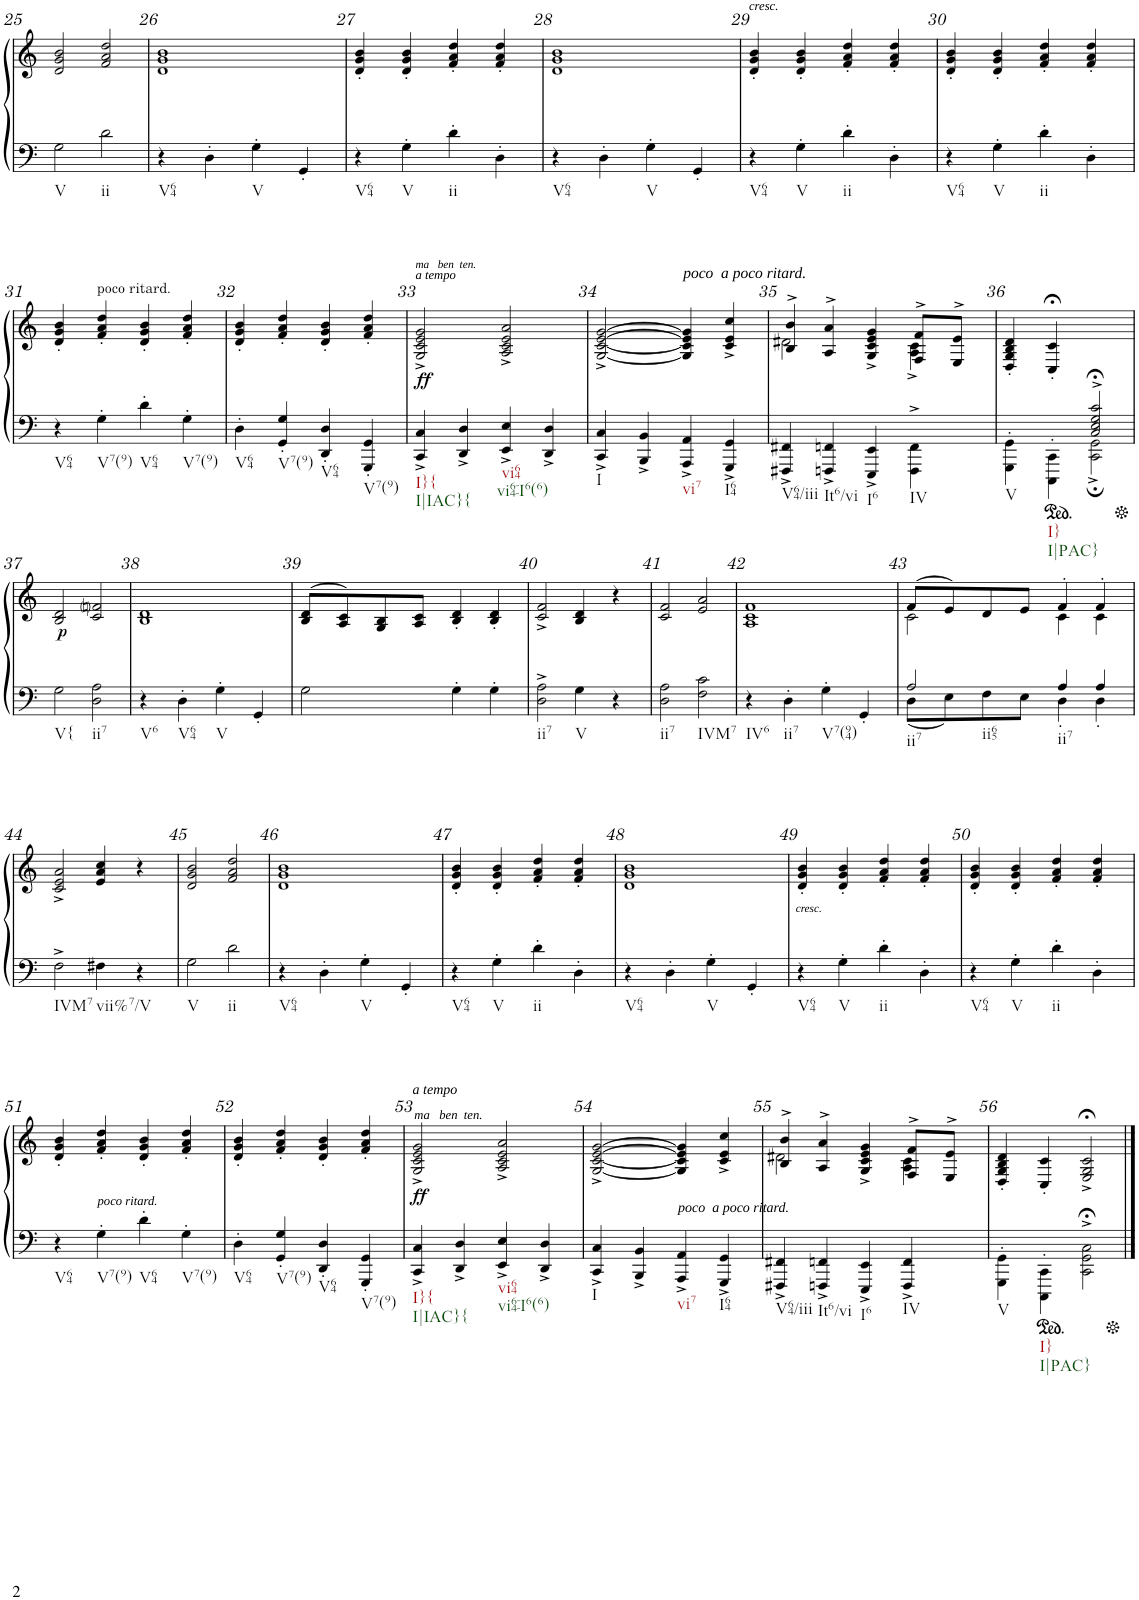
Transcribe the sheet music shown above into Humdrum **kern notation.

**kern	**kern	**dynam
*part1	*part1	*part1
*staff2	*staff1	*staff1/2
*I"Midi_1	*	*
!!LO:PB:g=z
*clefF4	*clefG2	*
*k[]	*k[]	*
*M2/2	*M2/2	*
*met(c|)	*met(c|)	*
=25	=25	=25
!LO:TX:b:t=V	!	!
2G\	2d/ 2g/ 2b/	.
!LO:TX:b:t=ii	!	!
2d\	2f/ 2a/ 2dd/	.
=26	=26	=26
!LO:TX:b:t=V64	!	!
4r	1d 1g 1b	.
4D'\	.	.
!LO:TX:b:t=V	!	!
4G'\	.	.
4GG'/	.	.
=27	=27	=27
!LO:TX:b:t=V64	!	!
4r	4d/' 4g/' 4b/'	.
!LO:TX:b:t=V	!	!
4G'\	4d/' 4g/' 4b/'	.
!LO:TX:b:t=ii	!	!
4d'\	4f/' 4a/' 4dd/'	.
4D'\	4f/' 4a/' 4dd/'	.
=28	=28	=28
!LO:TX:b:t=V64	!	!
4r	1d 1g 1b	.
4D'\	.	.
!LO:TX:b:t=V	!	!
4G'\	.	.
4GG'/	.	.
=29	=29	=29
!	!LO:TX:a:i:t=cresc.	!
!LO:TX:b:t=V64	!	!
4r	4d/' 4g/' 4b/'	.
!LO:TX:b:t=V	!	!
4G'\	4d/' 4g/' 4b/'	.
!LO:TX:b:t=ii	!	!
4d'\	4f/' 4a/' 4dd/'	.
4D'\	4f/' 4a/' 4dd/'	.
=30	=30	=30
!LO:TX:b:t=V64	!	!
4r	4d/' 4g/' 4b/'	.
!LO:TX:b:t=V	!	!
4G'\	4d/' 4g/' 4b/'	.
!LO:TX:b:t=ii	!	!
4d'\	4f/' 4a/' 4dd/'	.
4D'\	4f/' 4a/' 4dd/'	.
!!LO:LB:g=z
=31	=31	=31
!LO:TX:b:t=V64	!	!
4r	4d/' 4g/' 4b/'	.
!	!LO:TX:a:t=poco ritard.	!
!LO:TX:b:t=V7(9)	!	!
4G'\	4f/' 4a/' 4dd/'	.
!LO:TX:b:t=V64	!	!
4d'\	4d/' 4g/' 4b/'	.
!LO:TX:b:t=V7(9)	!	!
4G'\	4f/' 4a/' 4dd/'	.
=32	=32	=32
!LO:TX:b:t=V64	!	!
4D'\	4d/' 4g/' 4b/'	.
!LO:TX:b:t=V7(9)	!	!
4GG/' 4G/'	4f/' 4a/' 4dd/'	.
!LO:TX:b:t=V64	!	!
4DD/' 4D/'	4d/' 4g/' 4b/'	.
!LO:TX:b:t=V7(9)	!	!
4GGG/' 4GG/'	4f/' 4a/' 4dd/'	.
=33	=33	=33
!	!LO:TX:a:i:t=a tempo	!
!	!LO:TX:a:i:t=ma   ben  ten.	!
!LO:TX:b:t=I}{	!	!
!LO:TX:b:t=I|IAC}{	!	!
!	!	!LO:DY:b
4CC/^ 4C/^	2G/^ 2c/^ 2e/^ 2g/^	ff
4DD/^ 4D/^	.	.
!LO:TX:b:t=vi64	!	!
!LO:TX:b:t=vi64-I6(6)	!	!
4EE/^ 4E/^	2A/^ 2c/^ 2e/^ 2a/^	.
4DD/^ 4D/^	.	.
=34	=34	=34
!LO:TX:b:t=I	!	!
4CC/^ 4C/^	[2G/^ [2c/^ [2e/^ [2g/^	.
4BBB/^ 4BB/^	.	.
!	!LO:TX:a:i:t=poco  a poco ritard.	!
!LO:TX:b:t=vi7	!	!
4AAA/^ 4AA/^	4G/] 4c/] 4e/] 4g/]	.
!LO:TX:b:t=I64	!	!
4GGG/^ 4GG/^	4c/^ 4e/^ 4cc/^	.
=35	=35	=35
*	*^	*
!LO:TX:b:t=V64/iii	!	!	!
4FFF#X/^ 4FF#X/^	4B/^ 4b/^	2d#X\	.
!LO:TX:b:t=It6/vi	!	!	!
4FFFn/^ 4FFn/^	4A/^ 4a/^	.	.
!LO:TX:b:t=I6	!	!	!
4EEE/^ 4EE/^	4G/^ 4c/^ 4e/^ 4g/^	4ryy	.
!LO:TX:b:t=IV	!	!	!
4FFF\^ 4FF\^	8F/^ 8f/^L	4A\^ 4c\^	.
.	8E/^ 8e/^J	.	.
*	*v	*v	*
=36	=36	=36
*^	*	*
!LO:TX:b:t=V	!	!	!
4GGG\' 4GG\'	2ryy	4D/' 4G/' 4B/' 4d/'	.
!LO:TX:b:t=I}	!	!	!
!LO:TX:b:t=I|PAC}	!	!	!
4CCC\' 4CC\'	.	4C/;<' 4c/;<'	.
2C/;<^> 2E/;<^> 2G/;<^> 2c/;<^>	2CC\;^< 2GG\;^<	2ryy	.
!!LO:LB:g=z
=37	=37	=37	=37
!LO:TX:b:t=V{	!	!	!
!	!	!	!LO:DY:b
*v	*v	*	*
2G\	2B/ 2d/	p
!LO:TX:b:t=ii7	!	!
2D\ 2A\	2c/ 2fni/	.
=38	=38	=38
!LO:TX:b:t=V6	!	!
4r	1B 1d	.
!LO:TX:b:t=V64	!	!
4D'\	.	.
!LO:TX:b:t=V	!	!
4G'\	.	.
4GG'/	.	.
=39	=39	=39
2G\	(>8B/ 8d/L	.
.	8A/ 8c/)	.
.	8G/ 8B/	.
.	8A/ 8c/J	.
4G'\	4B/' 4d/'	.
4G'\	4B/' 4d/'	.
=40	=40	=40
!LO:TX:b:t=ii7	!	!
2D\^ 2A\^	2c/^ 2f/^	.
!LO:TX:b:t=V	!	!
4G\	4B/ 4d/	.
4r	4r	.
=41	=41	=41
!LO:TX:b:t=ii7	!	!
2D\ 2A\	2c/ 2f/	.
!LO:TX:b:t=IVM7	!	!
2F\ 2c\	2e/ 2a/	.
=42	=42	=42
!LO:TX:b:t=IV6	!	!
4r	1A 1c 1f	.
!LO:TX:b:t=ii7	!	!
4D'\	.	.
!LO:TX:b:t=V7(94)	!	!
4G'\	.	.
4GG'/	.	.
=43	=43	=43
*^	*^	*
!LO:TX:b:t=ii7	!	!	!	!
!LO:TX:b:t=ii65	!	!	!	!
2A/	8D\L	(>8f/L	2c\	.
.	8E\	8e/)	.	.
.	8F\	8d/	.	.
.	8E\J	8e/J	.	.
!LO:TX:b:t=ii7	!	!	!	!
4A/	4D'\	4f'/	4c\	.
4A/	4D'\	4f'/	4c\	.
!!LO:LB:g=z
=44	=44	=44	=44	=44
!LO:TX:b:t=IVM7	!	!	!	!
*v	*v	*	*	*
*	*v	*v	*
2F^\	2c/^ 2e/^ 2a/^	.
!LO:TX:b:t=vii%7/V	!	!
4F#X\	4e/ 4a/ 4cc/	.
4r	4r	.
=45	=45	=45
!LO:TX:b:t=V	!	!
2G\	2d/ 2g/ 2b/	.
!LO:TX:b:t=ii	!	!
2d\	2f/ 2a/ 2dd/	.
=46	=46	=46
!LO:TX:b:t=V64	!	!
4r	1d 1g 1b	.
4D'\	.	.
!LO:TX:b:t=V	!	!
4G'\	.	.
4GG'/	.	.
=47	=47	=47
!LO:TX:b:t=V64	!	!
4r	4d/' 4g/' 4b/'	.
!LO:TX:b:t=V	!	!
4G'\	4d/' 4g/' 4b/'	.
!LO:TX:b:t=ii	!	!
4d'\	4f/' 4a/' 4dd/'	.
4D'\	4f/' 4a/' 4dd/'	.
=48	=48	=48
!LO:TX:b:t=V64	!	!
4r	1d 1g 1b	.
4D'\	.	.
!LO:TX:b:t=V	!	!
4G'\	.	.
4GG'/	.	.
=49	=49	=49
!	!LO:TX:b:i:t=cresc.	!
!LO:TX:b:t=V64	!	!
4r	4d/' 4g/' 4b/'	.
!LO:TX:b:t=V	!	!
4G'\	4d/' 4g/' 4b/'	.
!LO:TX:b:t=ii	!	!
4d'\	4f/' 4a/' 4dd/'	.
4D'\	4f/' 4a/' 4dd/'	.
=50	=50	=50
!LO:TX:b:t=V64	!	!
4r	4d/' 4g/' 4b/'	.
!LO:TX:b:t=V	!	!
4G'\	4d/' 4g/' 4b/'	.
!LO:TX:b:t=ii	!	!
4d'\	4f/' 4a/' 4dd/'	.
4D'\	4f/' 4a/' 4dd/'	.
!!LO:LB:g=z
=51	=51	=51
!LO:TX:b:t=V64	!	!
4r	4d/' 4g/' 4b/'	.
!LO:TX:a:i:t=poco ritard.	!	!
!LO:TX:b:t=V7(9)	!	!
4G'\	4f/' 4a/' 4dd/'	.
!LO:TX:b:t=V64	!	!
4d'\	4d/' 4g/' 4b/'	.
!LO:TX:b:t=V7(9)	!	!
4G'\	4f/' 4a/' 4dd/'	.
=52	=52	=52
!LO:TX:b:t=V64	!	!
4D'\	4d/' 4g/' 4b/'	.
!LO:TX:b:t=V7(9)	!	!
4GG/' 4G/'	4f/' 4a/' 4dd/'	.
!LO:TX:b:t=V64	!	!
4DD/' 4D/'	4d/' 4g/' 4b/'	.
!LO:TX:b:t=V7(9)	!	!
4GGG/' 4GG/'	4f/' 4a/' 4dd/'	.
=53	=53	=53
!	!LO:TX:a:i:t=ma   ben  ten.	!
!	!LO:TX:a:i:t=a tempo	!
!LO:TX:b:t=I}{	!	!
!LO:TX:b:t=I|IAC}{	!	!
!	!	!LO:DY:b
4CC/^ 4C/^	2G/^ 2c/^ 2e/^ 2g/^	ff
4DD/^ 4D/^	.	.
!LO:TX:b:t=vi64	!	!
!LO:TX:b:t=vi64-I6(6)	!	!
4EE/^ 4E/^	2A/^ 2c/^ 2e/^ 2a/^	.
4DD/^ 4D/^	.	.
=54	=54	=54
!LO:TX:b:t=I	!	!
4CC/^ 4C/^	[2G/^ [2c/^ [2e/^ [2g/^	.
4BBB/^ 4BB/^	.	.
!LO:TX:a:i:t=poco  a poco ritard.	!	!
!LO:TX:b:t=vi7	!	!
4AAA/^ 4AA/^	4G/] 4c/] 4e/] 4g/]	.
!LO:TX:b:t=I64	!	!
4GGG/^ 4GG/^	4c/^ 4e/^ 4cc/^	.
=55	=55	=55
*	*^	*
!LO:TX:b:t=V64/iii	!	!	!
4FFF#X/^ 4FF#X/^	4B/^ 4b/^	2d#X\	.
!LO:TX:b:t=It6/vi	!	!	!
4FFFn/^ 4FFn/^	4A/^ 4a/^	.	.
!LO:TX:b:t=I6	!	!	!
4EEE/^ 4EE/^	4G/^ 4c/^ 4e/^ 4g/^	4ryy	.
!LO:TX:b:t=IV	!	!	!
4FFF/^ 4FF/^	8F/^ 8f/^L	4A\ 4c\	.
.	8E/^ 8e/^J	.	.
*	*v	*v	*
=56	=56	=56
!LO:TX:b:t=V	!	!
4GGG\' 4GG\'	4D/' 4G/' 4B/' 4d/'	.
!LO:TX:b:t=I}	!	!
!LO:TX:b:t=I|PAC}	!	!
4CCC\' 4CC\'	4C/' 4c/'	.
2CC\;<^ 2GG\;<^ 2C\;<^	2E/;<^ 2G/;<^ 2c/;<^	.
==	==	==
*-	*-	*-
